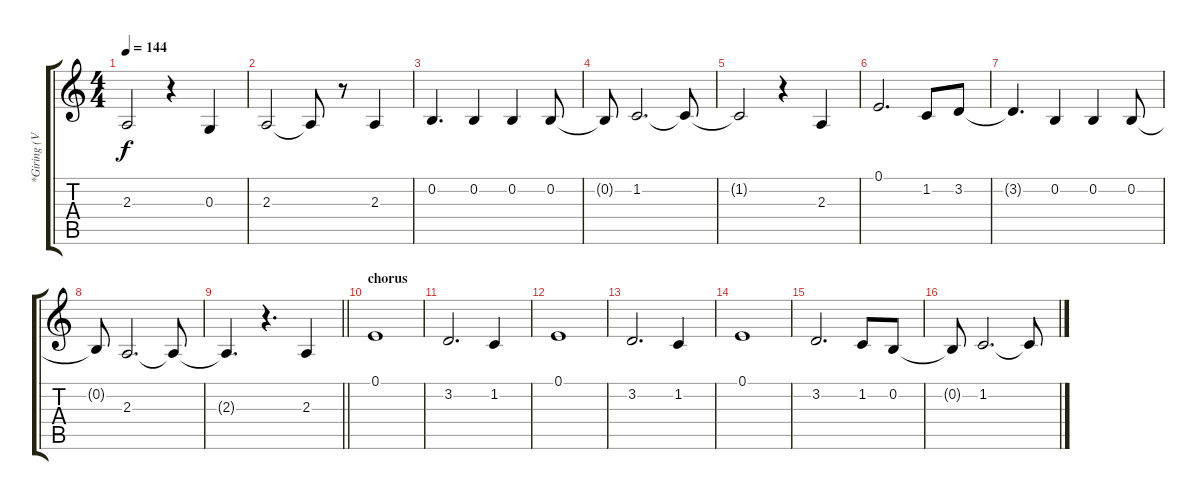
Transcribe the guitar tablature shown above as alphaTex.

\track ("*Giring (Vocal)" "*Giring (V") {instrument oboe}
\staff {score tabs}
\tuning (E4 B3 G3 D3 A2 E2) {hide}
\ts (4 4)
\tempo 144
\clef g2
\ks c
2.3{t}.2{dy f} r.4 0.3.4 |
2.3.2 2.3{t}.8 r.8 2.3.4 |
0.2.4{d} 0.2.4 0.2.4 0.2.8 |
0.2{t}.8 1.2.2{d} 1.2{t}.8 |
1.2{t}.2 r.4 2.3.4 |
0.1.2{d} 1.2.8 3.2.8 |
3.2{t}.4{d} 0.2.4 0.2.4 0.2.8 |
0.2{t}.8 2.3.2{d} 2.3{t}.8 |
\barLineRight lightlight
2.3{t}.4{d} r.4{d} 2.3.4 |
\section ("" "chorus")
0.1.1 |
3.2.2{d} 1.2.4 |
0.1.1 |
3.2.2{d} 1.2.4 |
0.1.1 |
3.2.2{d} 1.2.8 0.2.8 |
0.2{t}.8 1.2.2{d} 1.2{t}.8
